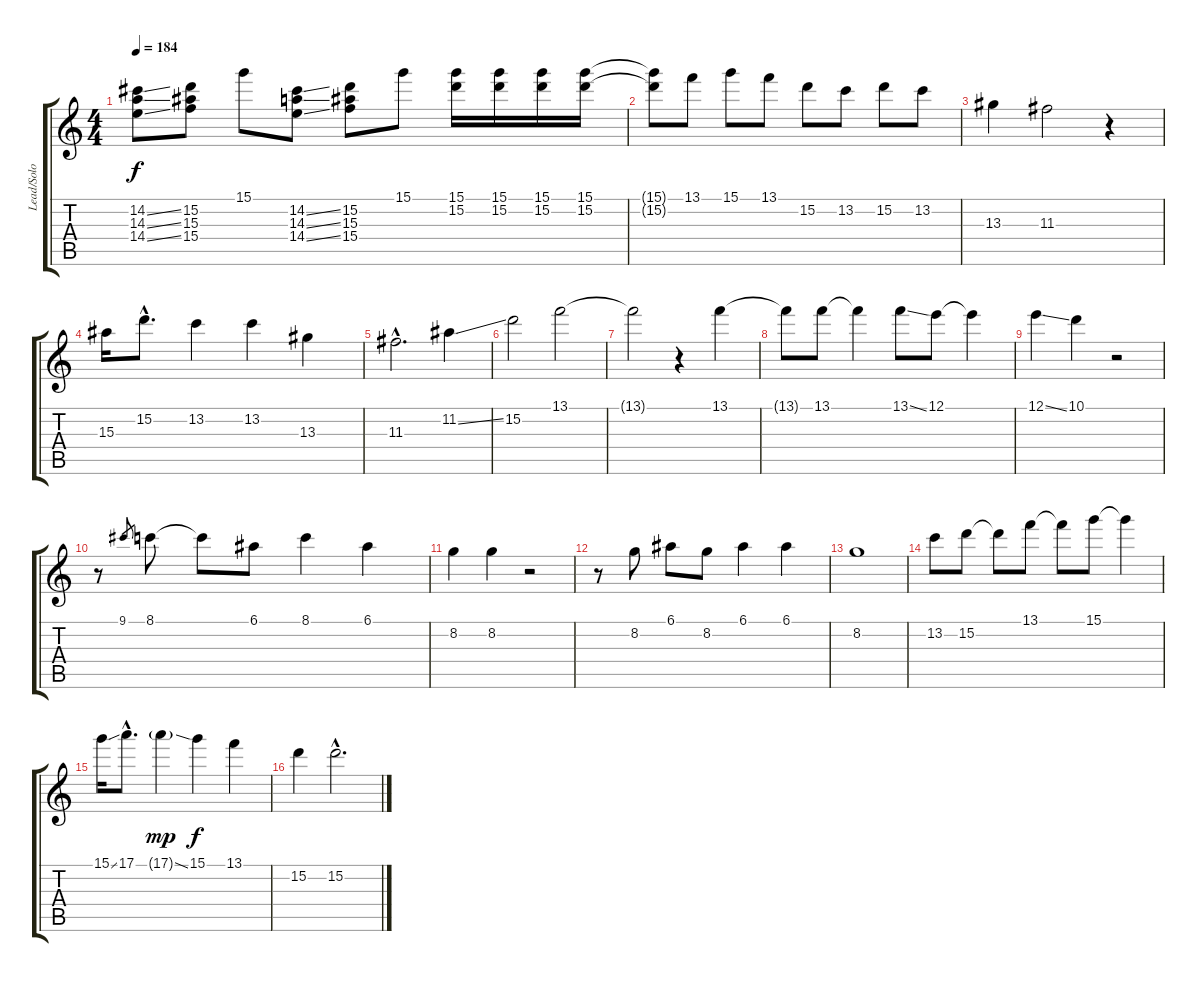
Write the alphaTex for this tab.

\track ("Lead/Solo" "Lead/Solo") {instrument distortionguitar}
\staff {score tabs}
\tuning (E4 B3 G3 D3 A2 E2) {hide}
\ts (4 4)
\tempo 184
\clef g2
\ks c
(14.2{ss} 14.3{ss} 14.4{ss}).8{dy f} (15.2 15.3 15.4).8 15.1.8 (14.2{ss} 14.3{ss} 14.4{ss}).8 (15.2 15.3 15.4).8 15.1.8 (15.1 15.2).16 (15.1 15.2).16 (15.1 15.2).16 (15.1 15.2).16 |
(15.1{t} 15.2{t}).8 13.1.8 15.1.8 13.1.8 15.2.8 13.2.8 15.2.8 13.2.8 |
13.3.4 11.3.2 r.4 |
15.3.16 15.2{hac}.8{d} 13.2.4 13.2.4 13.3.4 |
11.3{hac}.2{d} 11.2{ss}.4 |
15.2.2 13.1.2 |
13.1{t}.2 r.4 13.1.4 |
13.1{t}.8 13.1.8 13.1{t}.4 13.1{ss}.8 12.1.8 12.1{t}.4 |
12.1{ss}.4 10.1.4 r.2 |
r.8 9.1.8{gr} 8.1.8 8.1{t}.8 6.1.8 8.1.4 6.1.4 |
8.2.4 8.2.4 r.2 |
r.8 8.2.8 6.1.8 8.2.8 6.1.4 6.1.4 |
8.2.1 |
13.2.8 15.2.8 15.2{t}.8 13.1.8 13.1{t}.8 15.1.8 15.1{t}.4 |
15.1{ss}.16 17.1{hac}.8{d} 17.1{ss g}.4{dy mp} 15.1.4{dy f} 13.1.4 |
15.2.4 15.2{hac}.2{d}
